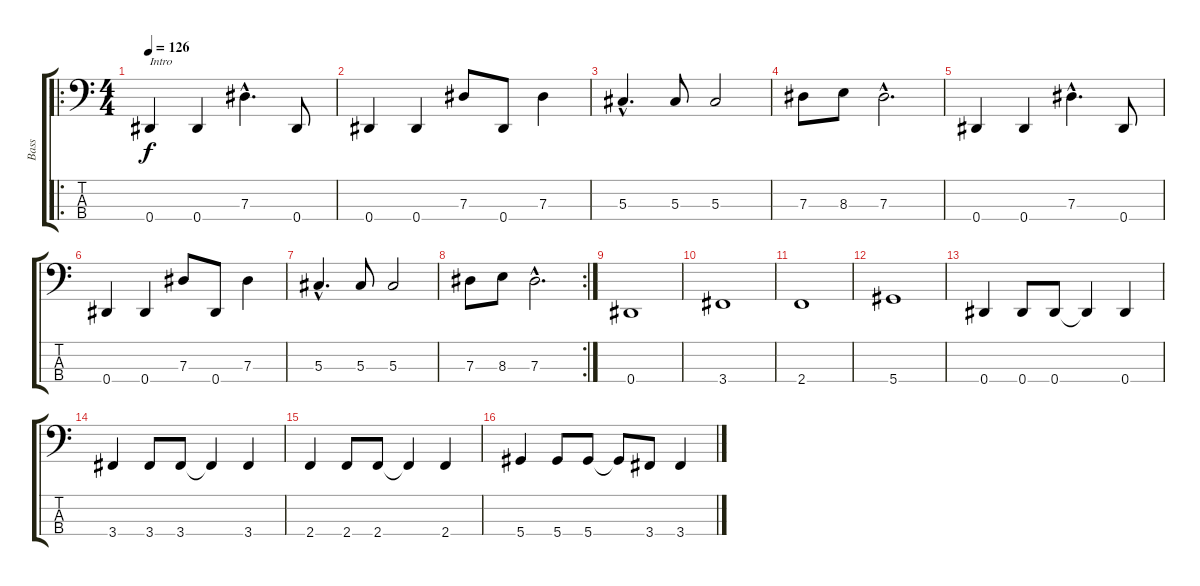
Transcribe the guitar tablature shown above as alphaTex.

\track ("Bass" "Bass") {instrument electricbassfinger}
\staff {score tabs}
\tuning (Gb2 Db2 Ab1 Eb1) {hide}
\ro
\ts (4 4)
\tempo 126
\clef f4
\ks c
0.4.4{txt "Intro" dy f instrument electricbassfinger} 0.4.4 7.3{hac}.4{d} 0.4.8 |
0.4.4 0.4.4 7.3.8 0.4.8 7.3.4 |
5.3{hac}.4{d} 5.3.8 5.3.2 |
7.3.8 8.3.8 7.3{hac}.2{d} |
0.4.4 0.4.4 7.3{hac}.4{d} 0.4.8 |
0.4.4 0.4.4 7.3.8 0.4.8 7.3.4 |
5.3{hac}.4{d} 5.3.8 5.3.2 |
\rc 2
7.3.8 8.3.8 7.3{hac}.2{d} |
0.4.1 |
3.4.1 |
2.4.1 |
5.4.1 |
0.4.4 0.4.8 0.4.8 0.4{t}.4 0.4.4 |
3.4.4 3.4.8 3.4.8 3.4{t}.4 3.4.4 |
2.4.4 2.4.8 2.4.8 2.4{t}.4 2.4.4 |
5.4.4 5.4.8 5.4.8 5.4{t}.8 3.4.8 3.4.4
